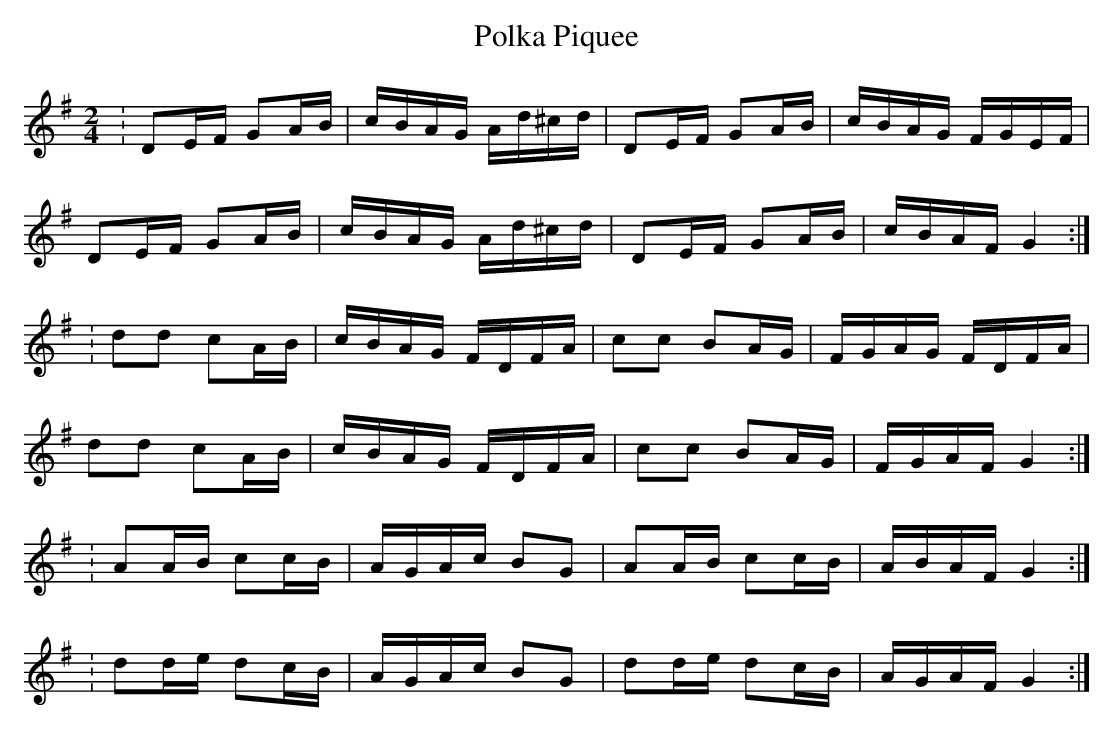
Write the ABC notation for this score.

X:1
T:Polka Piquee
L:1/16
M:2/4
K:G
:D2EF G2AB|cBAG Ad^cd|D2EF G2AB|cBAG FGEF|
D2EF G2AB|cBAG Ad^cd|D2EF G2AB|cBAF G4:|
:d2d2 c2AB|cBAG FDFA|c2c2 B2AG|FGAG FDFA|
d2d2 c2AB|cBAG FDFA|c2c2 B2AG|FGAF G4:|
:A2AB c2cB|AGAc B2G2|A2AB c2cB|ABAF G4:|
:d2de d2cB|AGAc B2G2|d2de d2cB|AGAF G4:|
